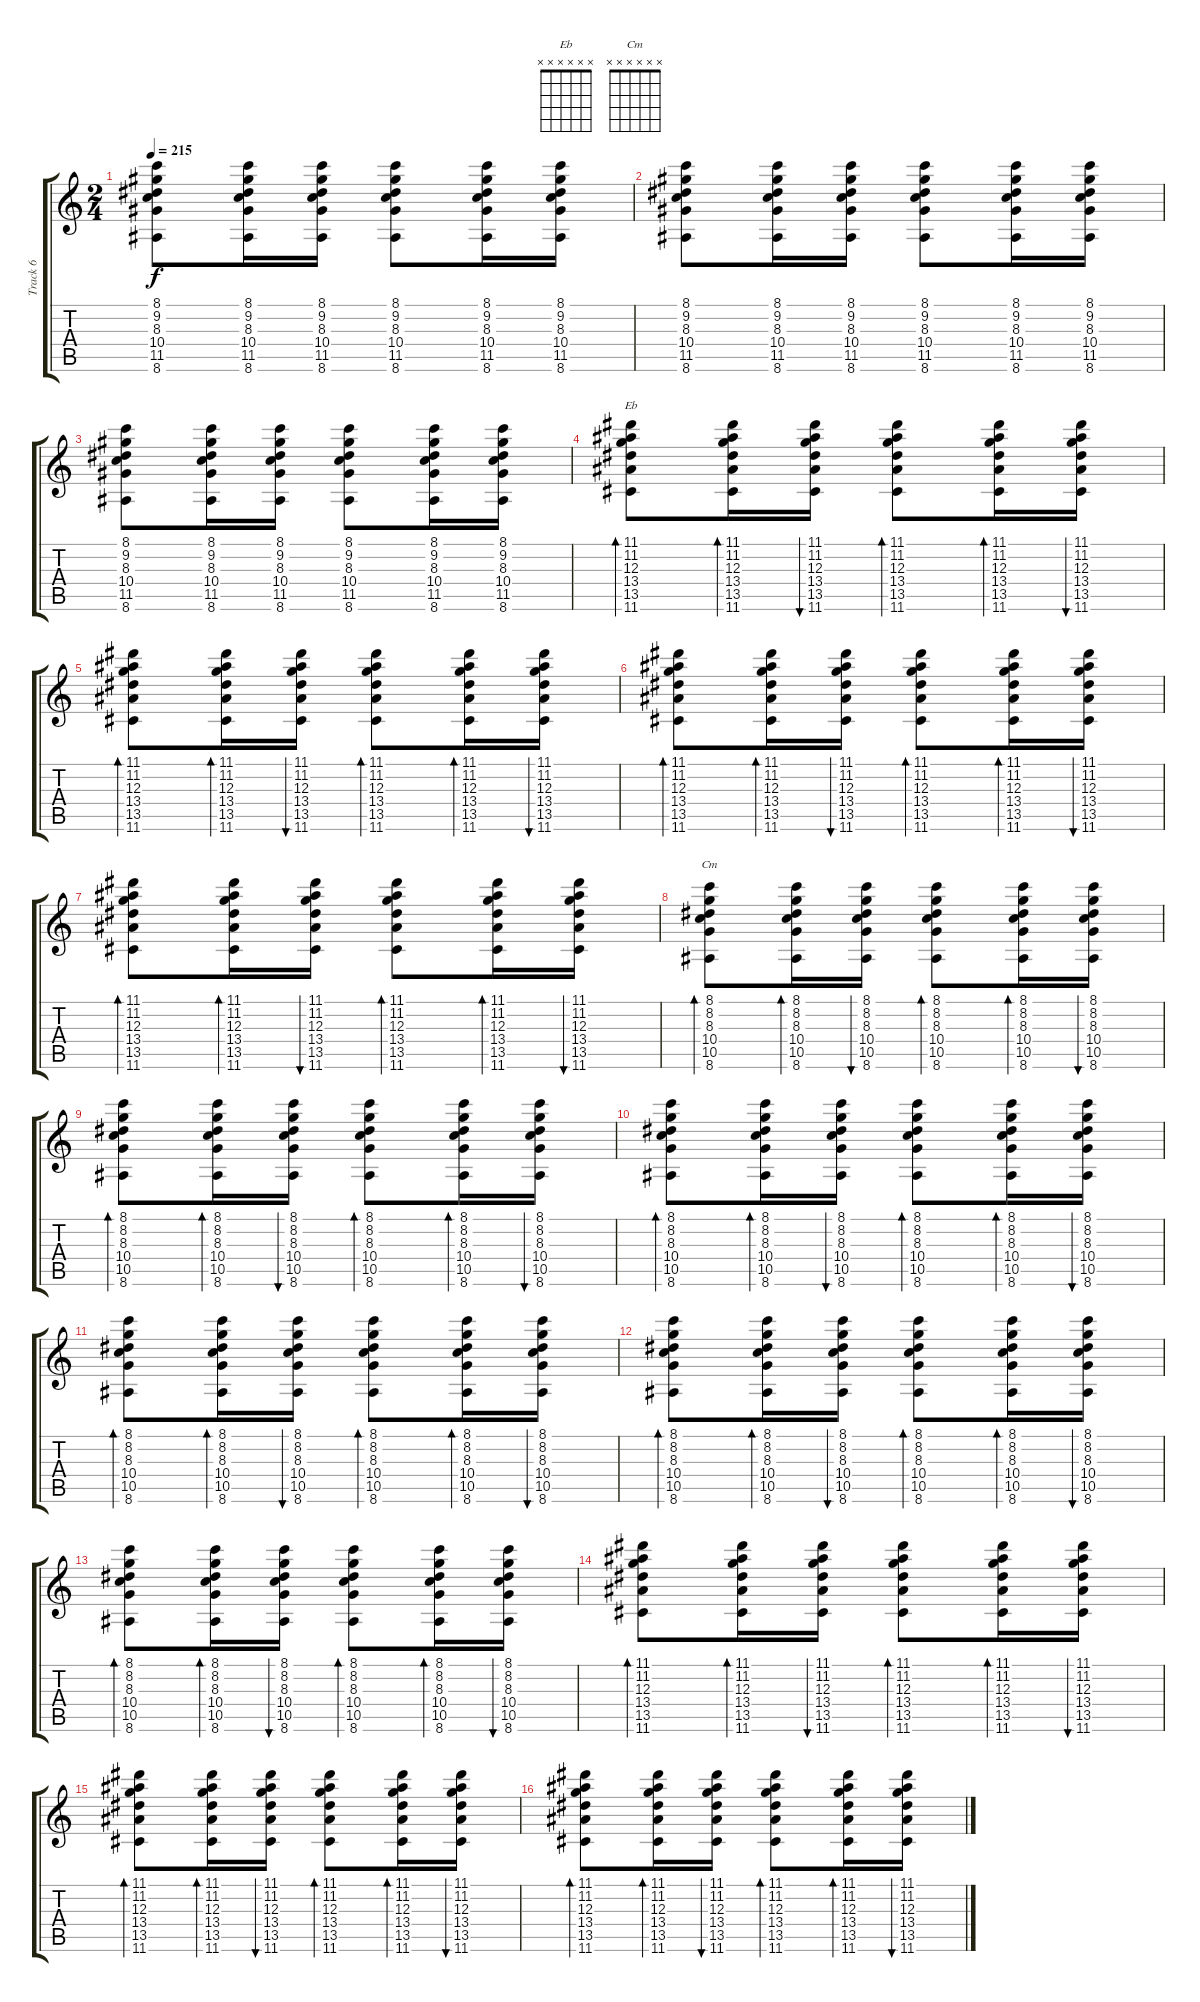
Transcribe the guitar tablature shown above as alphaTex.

\track ("Track 6" "Track 6") {instrument electricguitarjazz}
\staff {score tabs}
\tuning (E4 B3 G3 D3 A2 D2) {hide}
\chord ("Eb" x x x x x x)
\chord ("Cm" x x x x x x)
\ts (2 4)
\tempo 215
\clef g2
\ks c
(8.1 9.2 8.3 10.4 11.5 8.6).8{dy f} (8.1 9.2 8.3 10.4 11.5 8.6).16 (8.1 9.2 8.3 10.4 11.5 8.6).16 (8.1 9.2 8.3 10.4 11.5 8.6).8 (8.1 9.2 8.3 10.4 11.5 8.6).16 (8.1 9.2 8.3 10.4 11.5 8.6).16 |
(8.1 9.2 8.3 10.4 11.5 8.6).8 (8.1 9.2 8.3 10.4 11.5 8.6).16 (8.1 9.2 8.3 10.4 11.5 8.6).16 (8.1 9.2 8.3 10.4 11.5 8.6).8 (8.1 9.2 8.3 10.4 11.5 8.6).16 (8.1 9.2 8.3 10.4 11.5 8.6).16 |
(8.1 9.2 8.3 10.4 11.5 8.6).8 (8.1 9.2 8.3 10.4 11.5 8.6).16 (8.1 9.2 8.3 10.4 11.5 8.6).16 (8.1 9.2 8.3 10.4 11.5 8.6).8 (8.1 9.2 8.3 10.4 11.5 8.6).16 (8.1 9.2 8.3 10.4 11.5 8.6).16 |
(11.1 11.2 12.3 13.4 13.5 11.6).8{bd 30 ch "Eb"} (11.1 11.2 12.3 13.4 13.5 11.6).16{bd 30} (11.1 11.2 12.3 13.4 13.5 11.6).16{bu 30} (11.1 11.2 12.3 13.4 13.5 11.6).8{bd 30} (11.1 11.2 12.3 13.4 13.5 11.6).16{bd 30} (11.1 11.2 12.3 13.4 13.5 11.6).16{bu 30} |
(11.1 11.2 12.3 13.4 13.5 11.6).8{bd 30} (11.1 11.2 12.3 13.4 13.5 11.6).16{bd 30} (11.1 11.2 12.3 13.4 13.5 11.6).16{bu 30} (11.1 11.2 12.3 13.4 13.5 11.6).8{bd 30} (11.1 11.2 12.3 13.4 13.5 11.6).16{bd 30} (11.1 11.2 12.3 13.4 13.5 11.6).16{bu 30} |
(11.1 11.2 12.3 13.4 13.5 11.6).8{bd 30} (11.1 11.2 12.3 13.4 13.5 11.6).16{bd 30} (11.1 11.2 12.3 13.4 13.5 11.6).16{bu 30} (11.1 11.2 12.3 13.4 13.5 11.6).8{bd 30} (11.1 11.2 12.3 13.4 13.5 11.6).16{bd 30} (11.1 11.2 12.3 13.4 13.5 11.6).16{bu 30} |
(11.1 11.2 12.3 13.4 13.5 11.6).8{bd 30} (11.1 11.2 12.3 13.4 13.5 11.6).16{bd 30} (11.1 11.2 12.3 13.4 13.5 11.6).16{bu 30} (11.1 11.2 12.3 13.4 13.5 11.6).8{bd 30} (11.1 11.2 12.3 13.4 13.5 11.6).16{bd 30} (11.1 11.2 12.3 13.4 13.5 11.6).16{bu 30} |
(8.1 8.2 8.3 10.4 10.5 8.6).8{bd 30 ch "Cm"} (8.1 8.2 8.3 10.4 10.5 8.6).16{bd 30} (8.1 8.2 8.3 10.4 10.5 8.6).16{bu 30} (8.1 8.2 8.3 10.4 10.5 8.6).8{bd 30} (8.1 8.2 8.3 10.4 10.5 8.6).16{bd 30} (8.1 8.2 8.3 10.4 10.5 8.6).16{bu 30} |
(8.1 8.2 8.3 10.4 10.5 8.6).8{bd 30} (8.1 8.2 8.3 10.4 10.5 8.6).16{bd 30} (8.1 8.2 8.3 10.4 10.5 8.6).16{bu 30} (8.1 8.2 8.3 10.4 10.5 8.6).8{bd 30} (8.1 8.2 8.3 10.4 10.5 8.6).16{bd 30} (8.1 8.2 8.3 10.4 10.5 8.6).16{bu 30} |
(8.1 8.2 8.3 10.4 10.5 8.6).8{bd 30} (8.1 8.2 8.3 10.4 10.5 8.6).16{bd 30} (8.1 8.2 8.3 10.4 10.5 8.6).16{bu 30} (8.1 8.2 8.3 10.4 10.5 8.6).8{bd 30} (8.1 8.2 8.3 10.4 10.5 8.6).16{bd 30} (8.1 8.2 8.3 10.4 10.5 8.6).16{bu 30} |
(8.1 8.2 8.3 10.4 10.5 8.6).8{bd 30} (8.1 8.2 8.3 10.4 10.5 8.6).16{bd 30} (8.1 8.2 8.3 10.4 10.5 8.6).16{bu 30} (8.1 8.2 8.3 10.4 10.5 8.6).8{bd 30} (8.1 8.2 8.3 10.4 10.5 8.6).16{bd 30} (8.1 8.2 8.3 10.4 10.5 8.6).16{bu 30} |
(8.1 8.2 8.3 10.4 10.5 8.6).8{bd 30} (8.1 8.2 8.3 10.4 10.5 8.6).16{bd 30} (8.1 8.2 8.3 10.4 10.5 8.6).16{bu 30} (8.1 8.2 8.3 10.4 10.5 8.6).8{bd 30} (8.1 8.2 8.3 10.4 10.5 8.6).16{bd 30} (8.1 8.2 8.3 10.4 10.5 8.6).16{bu 30} |
(8.1 8.2 8.3 10.4 10.5 8.6).8{bd 30} (8.1 8.2 8.3 10.4 10.5 8.6).16{bd 30} (8.1 8.2 8.3 10.4 10.5 8.6).16{bu 30} (8.1 8.2 8.3 10.4 10.5 8.6).8{bd 30} (8.1 8.2 8.3 10.4 10.5 8.6).16{bd 30} (8.1 8.2 8.3 10.4 10.5 8.6).16{bu 30} |
(11.1 11.2 12.3 13.4 13.5 11.6).8{bd 30} (11.1 11.2 12.3 13.4 13.5 11.6).16{bd 30} (11.1 11.2 12.3 13.4 13.5 11.6).16{bu 30} (11.1 11.2 12.3 13.4 13.5 11.6).8{bd 30} (11.1 11.2 12.3 13.4 13.5 11.6).16{bd 30} (11.1 11.2 12.3 13.4 13.5 11.6).16{bu 30} |
(11.1 11.2 12.3 13.4 13.5 11.6).8{bd 30} (11.1 11.2 12.3 13.4 13.5 11.6).16{bd 30} (11.1 11.2 12.3 13.4 13.5 11.6).16{bu 30} (11.1 11.2 12.3 13.4 13.5 11.6).8{bd 30} (11.1 11.2 12.3 13.4 13.5 11.6).16{bd 30} (11.1 11.2 12.3 13.4 13.5 11.6).16{bu 30} |
(11.1 11.2 12.3 13.4 13.5 11.6).8{bd 30} (11.1 11.2 12.3 13.4 13.5 11.6).16{bd 30} (11.1 11.2 12.3 13.4 13.5 11.6).16{bu 30} (11.1 11.2 12.3 13.4 13.5 11.6).8{bd 30} (11.1 11.2 12.3 13.4 13.5 11.6).16{bd 30} (11.1 11.2 12.3 13.4 13.5 11.6).16{bu 30}
